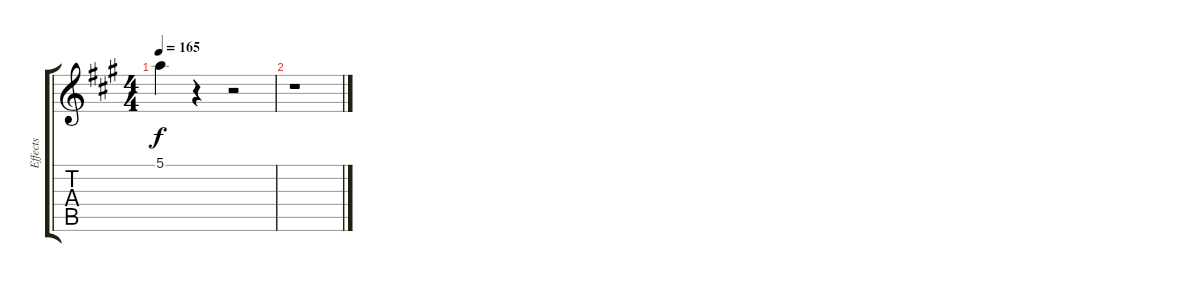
\track ("Effects" "Effects") {instrument electricguitarmuted}
\staff {score tabs}
\tuning (E4 B3 G3 D3 A2 E2) {hide}
\ts (4 4)
\tempo 165
\clef g2
\ks a
5.1.4{dy f} r.4 r.2 |
r.1
